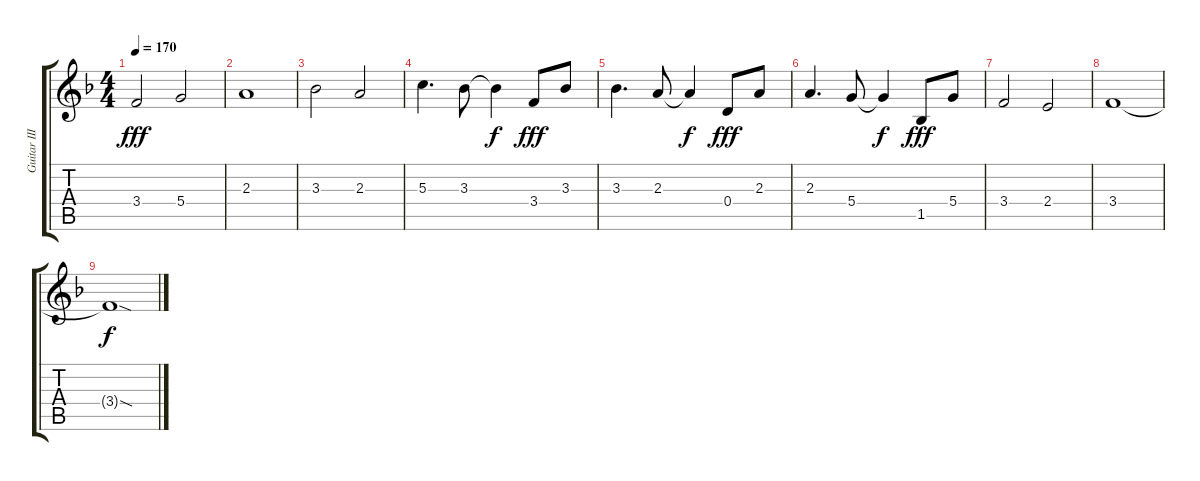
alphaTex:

\track ("Guitar III (Nakano Azusa)" "Guitar III") {instrument distortionguitar}
\staff {score tabs}
\tuning (E4 B3 G3 D3 A2 E2) {hide}
\ts (4 4)
\tempo 170
\clef g2
\ks f
3.4.2{dy fff} 5.4.2 |
2.3.1 |
3.3.2 2.3.2 |
5.3.4{d} 3.3.8 3.3{t}.4{dy f} 3.4.8{dy fff} 3.3.8 |
3.3.4{d} 2.3.8 2.3{t}.4{dy f} 0.4.8{dy fff} 2.3.8 |
2.3.4{d} 5.4.8 5.4{t}.4{dy f} 1.5.8{dy fff} 5.4.8 |
3.4.2 2.4.2 |
3.4.1 |
3.4{sod t}.1{dy f}
